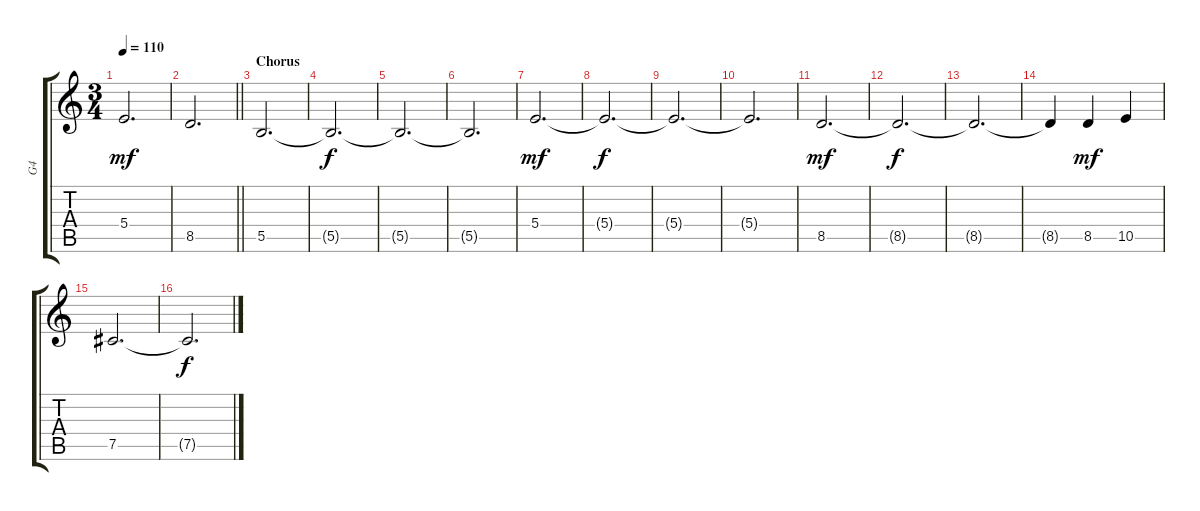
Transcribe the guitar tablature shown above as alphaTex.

\track ("G4" "G4") {instrument distortionguitar}
\staff {score tabs}
\tuning (Db4 Ab3 E3 B2 Gb2 B1) {hide}
\ts (3 4)
\tempo 110
\clef g2
\ks c
5.4.2{d dy mf} |
\barLineRight lightlight
8.5.2{d} |
\section ("" "Chorus")
5.5.2{d} |
5.5{t}.2{d dy f} |
5.5{t}.2{d} |
5.5{t}.2{d} |
5.4.2{d dy mf} |
5.4{t}.2{d dy f} |
5.4{t}.2{d} |
5.4{t}.2{d} |
8.5.2{d dy mf} |
8.5{t}.2{d dy f} |
8.5{t}.2{d} |
8.5{t}.4 8.5.4{dy mf} 10.5.4 |
7.5.2{d} |
7.5{t}.2{d dy f}
